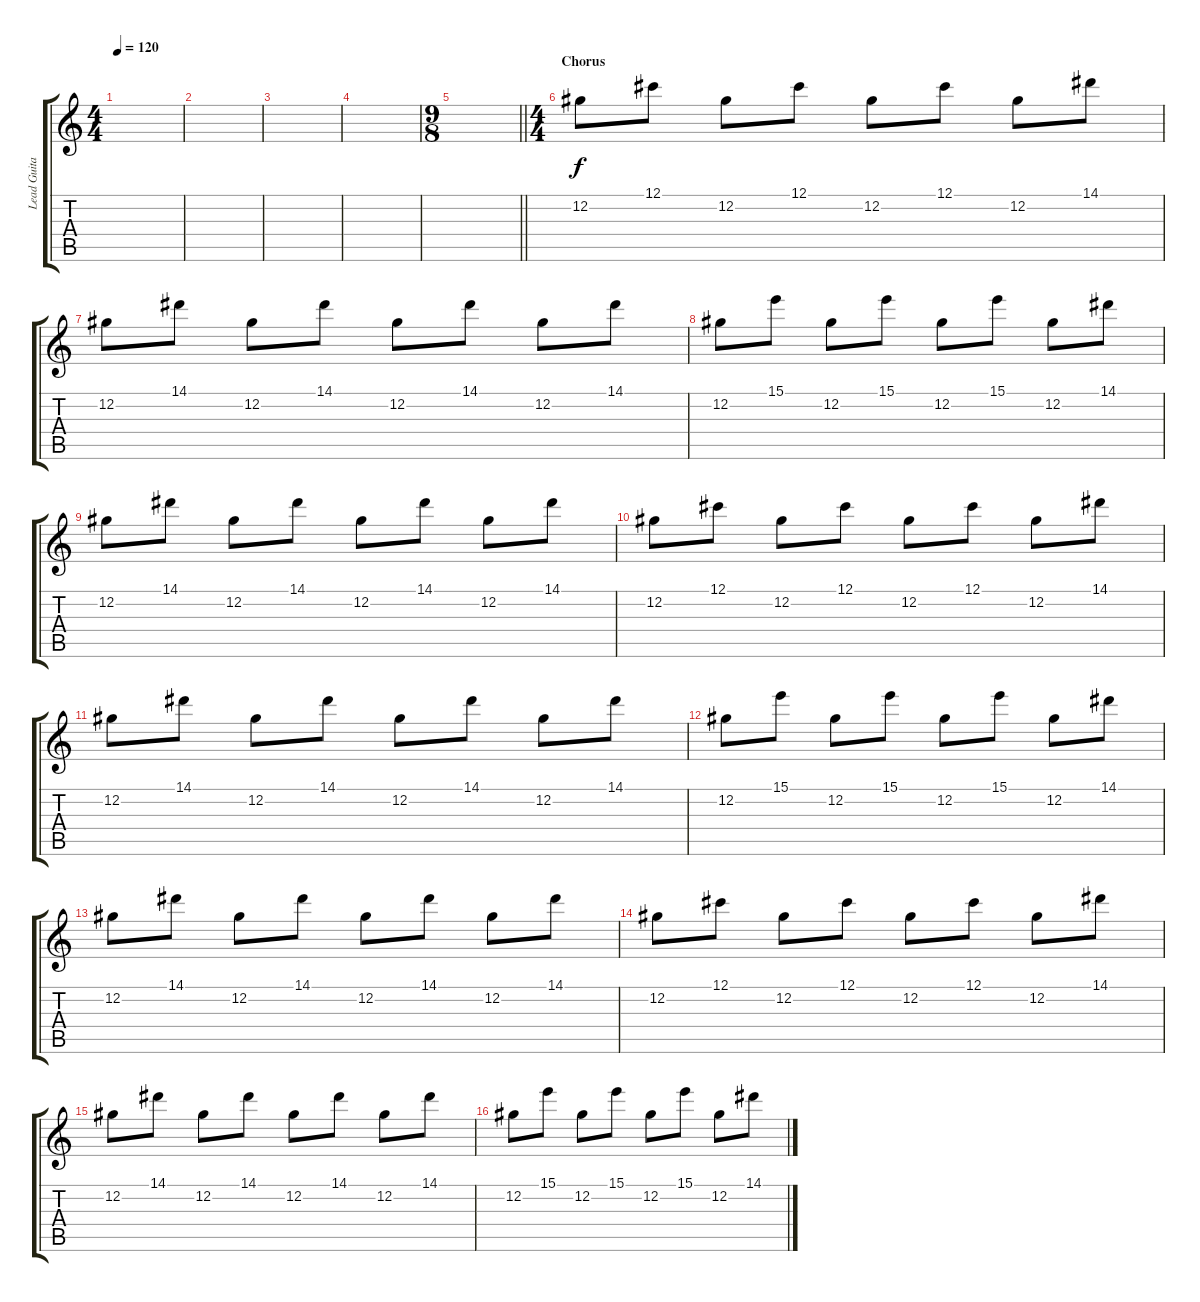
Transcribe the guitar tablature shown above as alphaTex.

\track ("Lead Guitar" "Lead Guita") {instrument distortionguitar}
\staff {score tabs}
\tuning (Db4 Ab3 E3 B2 Gb2 B1) {hide}
\ts (4 4)
\tempo 120
\clef g2
\ks c
|
|
|
|
\ts (9 8)
\barLineRight lightlight
|
\ts (4 4)
\section ("" "Chorus")
12.2.8{volume 14} 12.1.8 12.2.8 12.1.8 12.2.8 12.1.8 12.2.8 14.1.8 |
12.2.8 14.1.8 12.2.8 14.1.8 12.2.8 14.1.8 12.2.8 14.1.8 |
12.2.8 15.1.8 12.2.8 15.1.8 12.2.8 15.1.8 12.2.8 14.1.8 |
12.2.8 14.1.8 12.2.8 14.1.8 12.2.8 14.1.8 12.2.8 14.1.8 |
12.2.8 12.1.8 12.2.8 12.1.8 12.2.8 12.1.8 12.2.8 14.1.8 |
12.2.8 14.1.8 12.2.8 14.1.8 12.2.8 14.1.8 12.2.8 14.1.8 |
12.2.8 15.1.8 12.2.8 15.1.8 12.2.8 15.1.8 12.2.8 14.1.8 |
12.2.8 14.1.8 12.2.8 14.1.8 12.2.8 14.1.8 12.2.8 14.1.8 |
12.2.8 12.1.8 12.2.8 12.1.8 12.2.8 12.1.8 12.2.8 14.1.8 |
12.2.8 14.1.8 12.2.8 14.1.8 12.2.8 14.1.8 12.2.8 14.1.8 |
12.2.8 15.1.8 12.2.8 15.1.8 12.2.8 15.1.8 12.2.8 14.1.8
